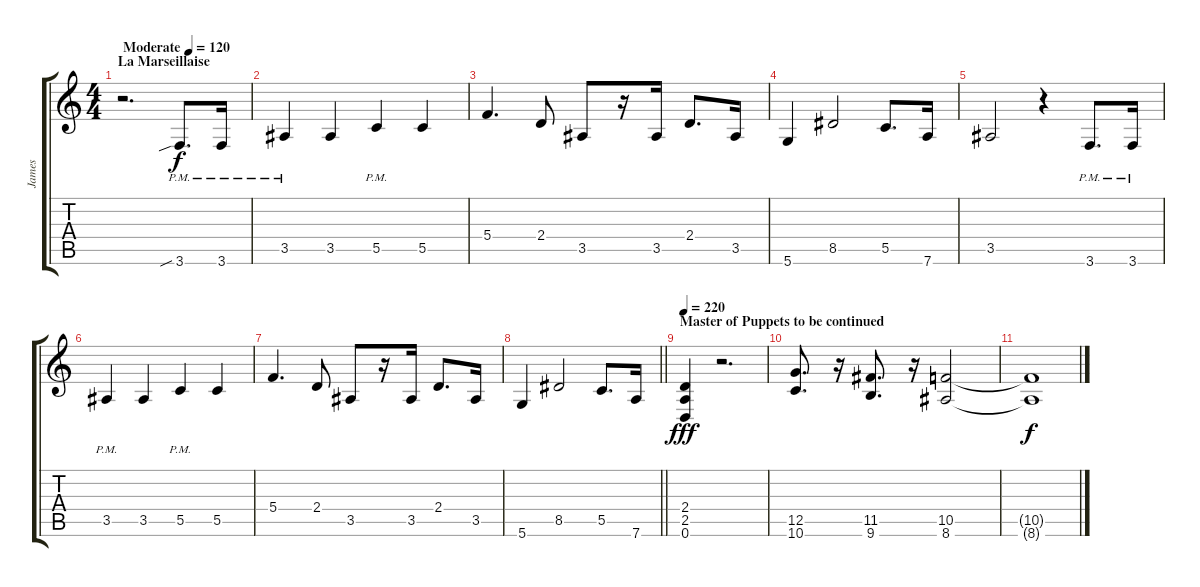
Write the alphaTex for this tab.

\track ("James" "James") {instrument overdrivenguitar}
\staff {score tabs}
\tuning (D4 A3 F3 C3 G2 D2) {hide}
\ts (4 4)
\section ("" "La Marseillaise")
\tempo (120 "Moderate")
\clef g2
\ks c
r.2{d dy f instrument overdrivenguitar} 3.6{sib pm}.8{d} 3.6{pm}.16 |
3.5{pm}.4 3.5.4 5.5{pm}.4 5.5.4 |
5.4.4{d} 2.4.8 3.5.8 r.16 3.5.16 2.4.8{d} 3.5.16 |
5.6.4 8.5.2 5.5.8{d} 7.6.16 |
3.5.2 r.4 3.6{pm}.8{d} 3.6{pm}.16 |
3.5{pm}.4 3.5.4 5.5{pm}.4 5.5.4 |
5.4.4{d} 2.4.8 3.5.8 r.16 3.5.16 2.4.8{d} 3.5.16 |
\barLineRight lightlight
5.6.4 8.5.2 5.5.8{d} 7.6.16 |
\section ("" "Master of Puppets to be continued")
\tempo 220
(2.4 2.5 0.6).4{dy fff instrument distortionguitar} r.2{d} |
(12.5 10.6).8{d} r.16 (11.5 9.6).8{d} r.16 (10.5 8.6).2 |
(10.5{t} 8.6{t}).1{dy f}
